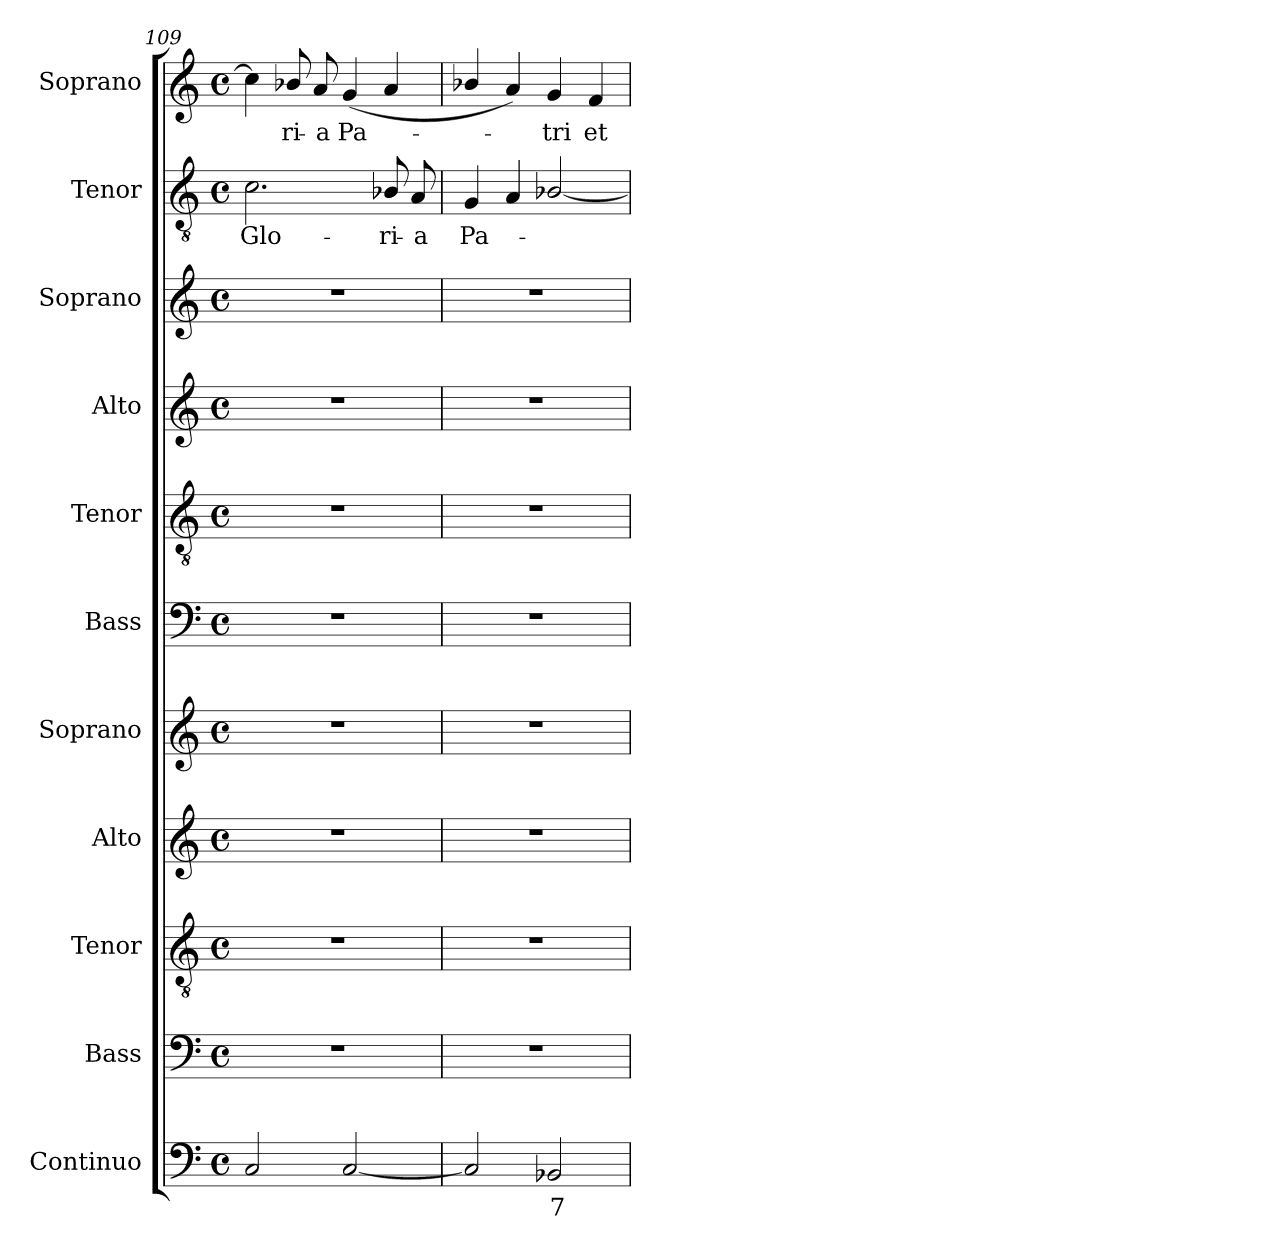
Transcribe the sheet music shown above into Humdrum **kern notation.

**kern	**text	**kern	**kern	**kern	**kern	**kern	**kern	**kern	**kern	**kern	**text	**kern	**text
*part11	*part11	*part10	*part9	*part8	*part7	*part6	*part5	*part4	*part3	*part2	*part2	*part1	*part1
*staff11	*staff11	*staff10	*staff9	*staff8	*staff7	*staff6	*staff5	*staff4	*staff3	*staff2	*staff2	*staff1	*staff1
*I"Continuo	*	*I"Bass	*I"Tenor	*I"Alto	*I"Soprano	*I"Bass	*I"Tenor	*I"Alto	*I"Soprano	*I"Tenor	*	*I"Soprano	*
*I'Cont.	*	*I'B.	*I'T.	*I'A.	*I'S.	*I'B.	*I'T.	*I'A.	*I'S.	*I'T.	*	*I'S.	*
*clefF4	*	*clefF4	*clefGv2	*clefG2	*clefG2	*clefF4	*clefGv2	*clefG2	*clefG2	*clefGv2	*	*clefG2	*
*	*	*	*ITrd7c12	*	*	*	*ITrd7c12	*	*	*ITrd7c12	*	*	*
*k[]	*	*k[]	*k[]	*k[]	*k[]	*k[]	*k[]	*k[]	*k[]	*k[]	*	*k[]	*
*C:	*	*C:	*C:	*C:	*C:	*C:	*C:	*C:	*C:	*C:	*	*C:	*
*M4/4	*	*M4/4	*M4/4	*M4/4	*M4/4	*M4/4	*M4/4	*M4/4	*M4/4	*M4/4	*	*M4/4	*
*met(c)	*	*met(c)	*met(c)	*met(c)	*met(c)	*met(c)	*met(c)	*met(c)	*met(c)	*met(c)	*	*met(c)	*
=109	=109	=109	=109	=109	=109	=109	=109	=109	=109	=109	=109	=109	=109
!	!	!	!	!	!	!	!	!	!	!	!LO:LY:b:color=#000000	!	!
2Ci/	.	1r	1r	1r	1r	1r	1r	1r	1r	2.Ci\	Glo-	4cci\]	.
!	!	!	!	!	!	!	!	!	!	!	!	!	!LO:LY:b:color=#000000
.	.	.	.	.	.	.	.	.	.	.	.	8b-Xi/	-ri-
!	!	!	!	!	!	!	!	!	!	!	!	!	!LO:LY:b:color=#000000
.	.	.	.	.	.	.	.	.	.	.	.	8ai/	-a
!	!	!	!	!	!	!	!	!	!	!	!	!	!LO:LY:b:color=#000000
[2Ci/	.	.	.	.	.	.	.	.	.	.	.	(4gi/	Pa-
!	!	!	!	!	!	!	!	!	!	!	!LO:LY:b:color=#000000	!	!
.	.	.	.	.	.	.	.	.	.	8BB-Xi/	-ri-	4ai/	.
!	!	!	!	!	!	!	!	!	!	!	!LO:LY:b:color=#000000	!	!
.	.	.	.	.	.	.	.	.	.	8AAi/	-a	.	.
=110	=110	=110	=110	=110	=110	=110	=110	=110	=110	=110	=110	=110	=110
!	!	!	!	!	!	!	!	!	!	!	!LO:LY:b:color=#000000	!	!
2Ci/]	.	1r	1r	1r	1r	1r	1r	1r	1r	4GGi/	Pa-	4b-Xi/	.
.	.	.	.	.	.	.	.	.	.	4AAi/	.	4ai/)	.
!	!LO:LY:b:color=#000000	!	!	!	!	!	!	!	!	!	!	!	!
!	!	!	!	!	!	!	!	!	!	!	!	!	!LO:LY:b:color=#000000
2BB-Xi/	7	.	.	.	.	.	.	.	.	[2BB-Xi/	.	4gi/	-tri
!	!	!	!	!	!	!	!	!	!	!	!	!	!LO:LY:b:color=#000000
.	.	.	.	.	.	.	.	.	.	.	.	4fi/	et
=	=	=	=	=	=	=	=	=	=	=	=	=	=
*-	*-	*-	*-	*-	*-	*-	*-	*-	*-	*-	*-	*-	*-
